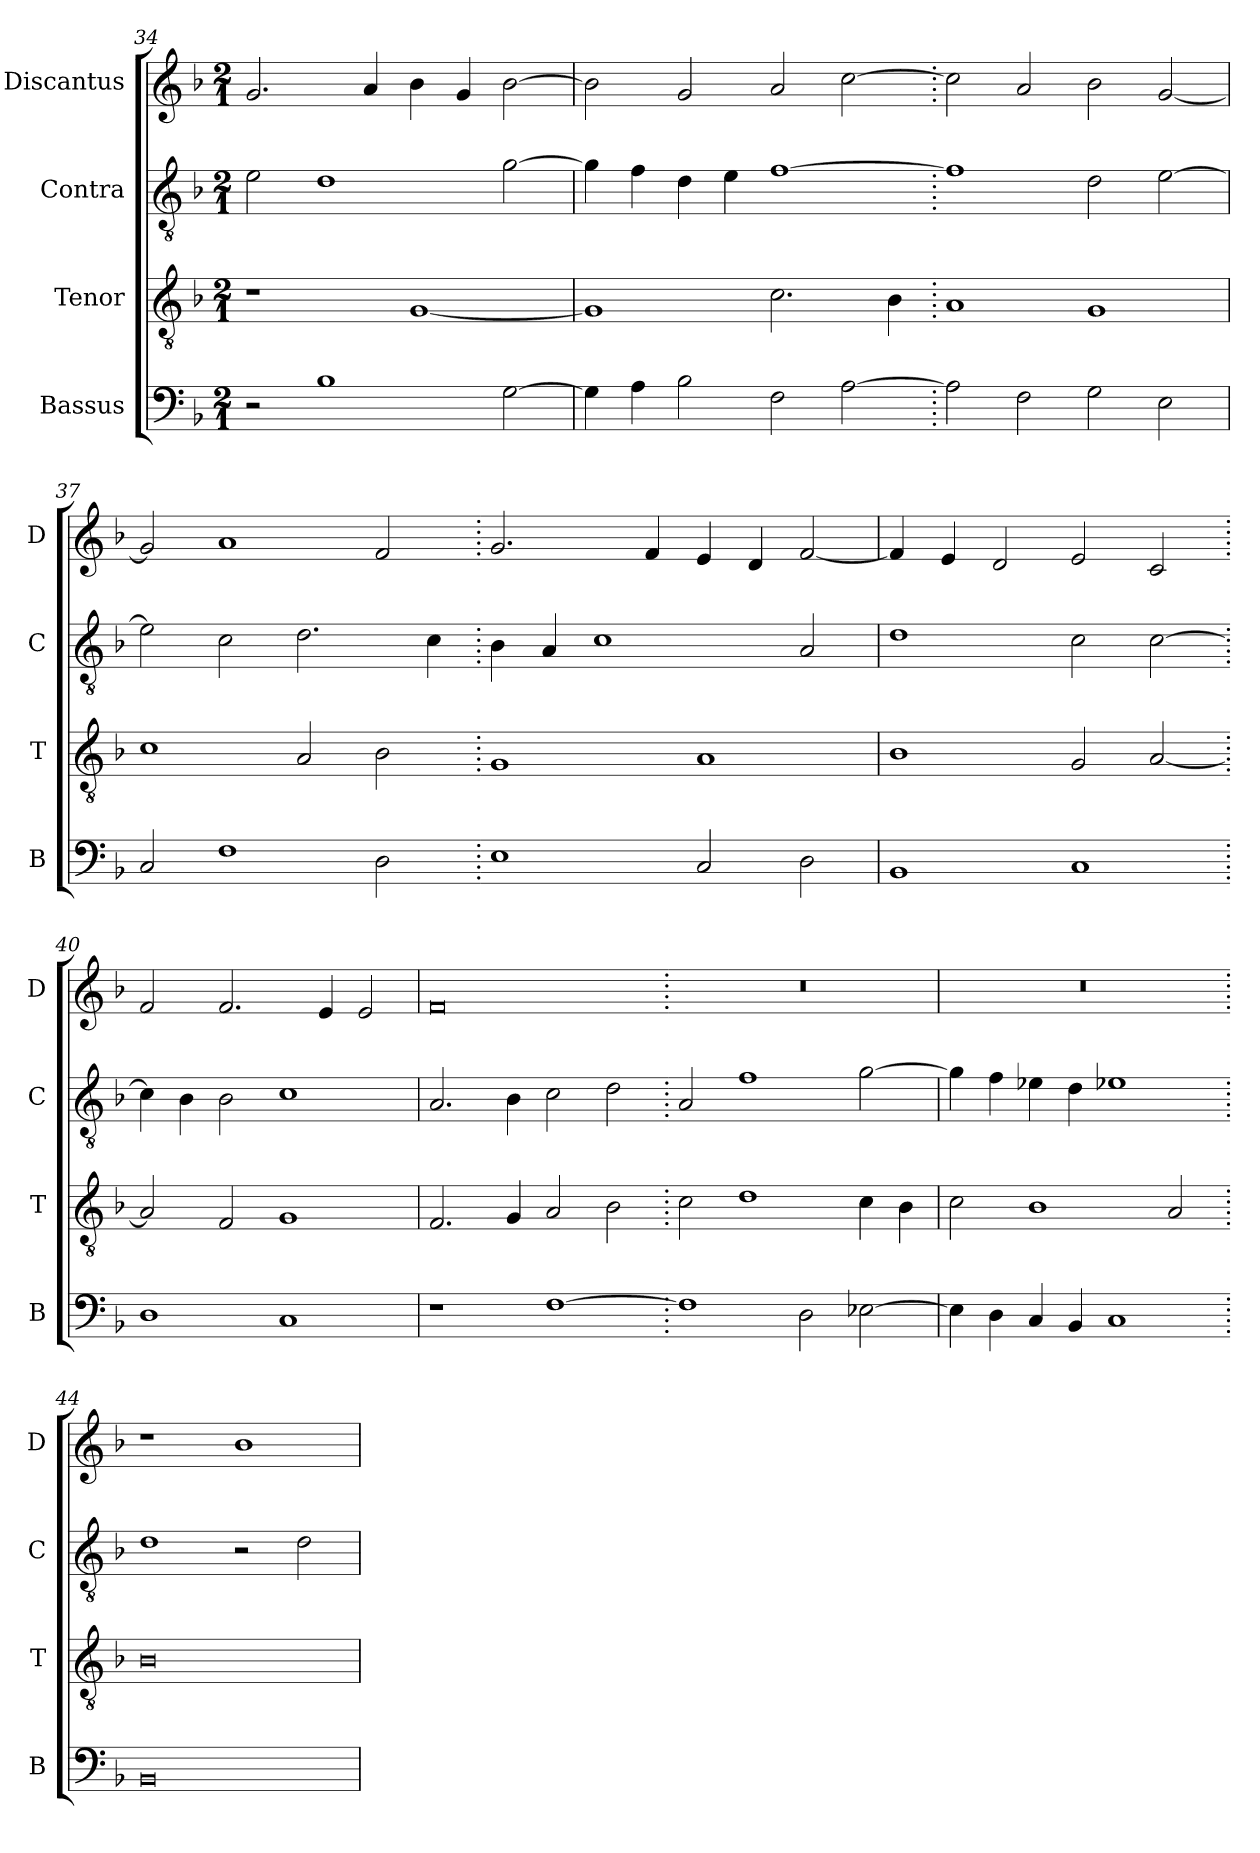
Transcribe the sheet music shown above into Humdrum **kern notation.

**kern	**kern	**kern	**kern
*part4	*part3	*part2	*part1
*staff4	*staff3	*staff2	*staff1
*I"Bassus	*I"Tenor	*I"Contra	*I"Discantus
*I'B	*I'T	*I'C	*I'D
*clefF4	*clefGv2	*clefGv2	*clefG2
*k[b-]	*k[b-]	*k[b-]	*k[b-]
*M2/1	*M2/1	*M2/1	*M2/1
=34	=34	=34	=34
2r	1r	2e\	2.g/
1B-	.	1d	.
.	.	.	4a/
.	[1G	.	4b-\
.	.	.	4g/
[2G\	.	[2g\	[2b-\
=35	=35	=35	=35
4G\]	1G]	4g\]	2b-\]
4A\	.	4f\	.
2B-\	.	4d\	2g/
.	.	4e\	.
2F\	2.c\	[1f	2a/
[2A\	.	.	[2cc\
.	4B-\	.	.
=36.	=36.	=36.	=36.
2A\]	1A	1f]	2cc\]
2F\	.	.	2a/
2G\	1G	2d\	2b-\
2E\	.	[2e\	[2g/
=37	=37	=37	=37
2C/	1c	2e\]	2g/]
1F	.	2c\	1a
.	2A/	2.d\	.
2D\	2B-\	.	2f/
.	.	4c\	.
=38.	=38.	=38.	=38.
1E	1G	4B-\	2.g/
.	.	4A/	.
.	.	1c	.
.	.	.	4f/
2C/	1A	.	4e/
.	.	.	4d/
2D\	.	2A/	[2f/
=39	=39	=39	=39
1BB-	1B-	1d	4f/]
.	.	.	4e/
.	.	.	2d/
1C	2G/	2c\	2e/
.	[2A/	[2c\	2c/
=40.	=40.	=40.	=40.
1D	2A/]	4c\]	2f/
.	.	4B-\	.
.	2F/	2B-\	2.f/
1C	1G	1c	.
.	.	.	4e/
.	.	.	2e/
=41	=41	=41	=41
1r	2.F/	2.A/	0f
.	4G/	4B-\	.
[1F	2A/	2c\	.
.	2B-\	2d\	.
=42.	=42.	=42.	=42.
1F]	2c\	2A/	0r
.	1d	1f	.
2D\	.	.	.
[2E-X\	4c\	[2g\	.
.	4B-\	.	.
=43	=43	=43	=43
4E-\]	2c\	4g\]	0r
4D\	.	4f\	.
4C/	1B-	4e-X\	.
4BB-/	.	4d\	.
1C	.	1e-X	.
.	2A/	.	.
=44.	=44.	=44.	=44.
0BB-	0B-	1d	1r
.	.	2r	1b-
.	.	2d\	.
=	=	=	=
*-	*-	*-	*-
